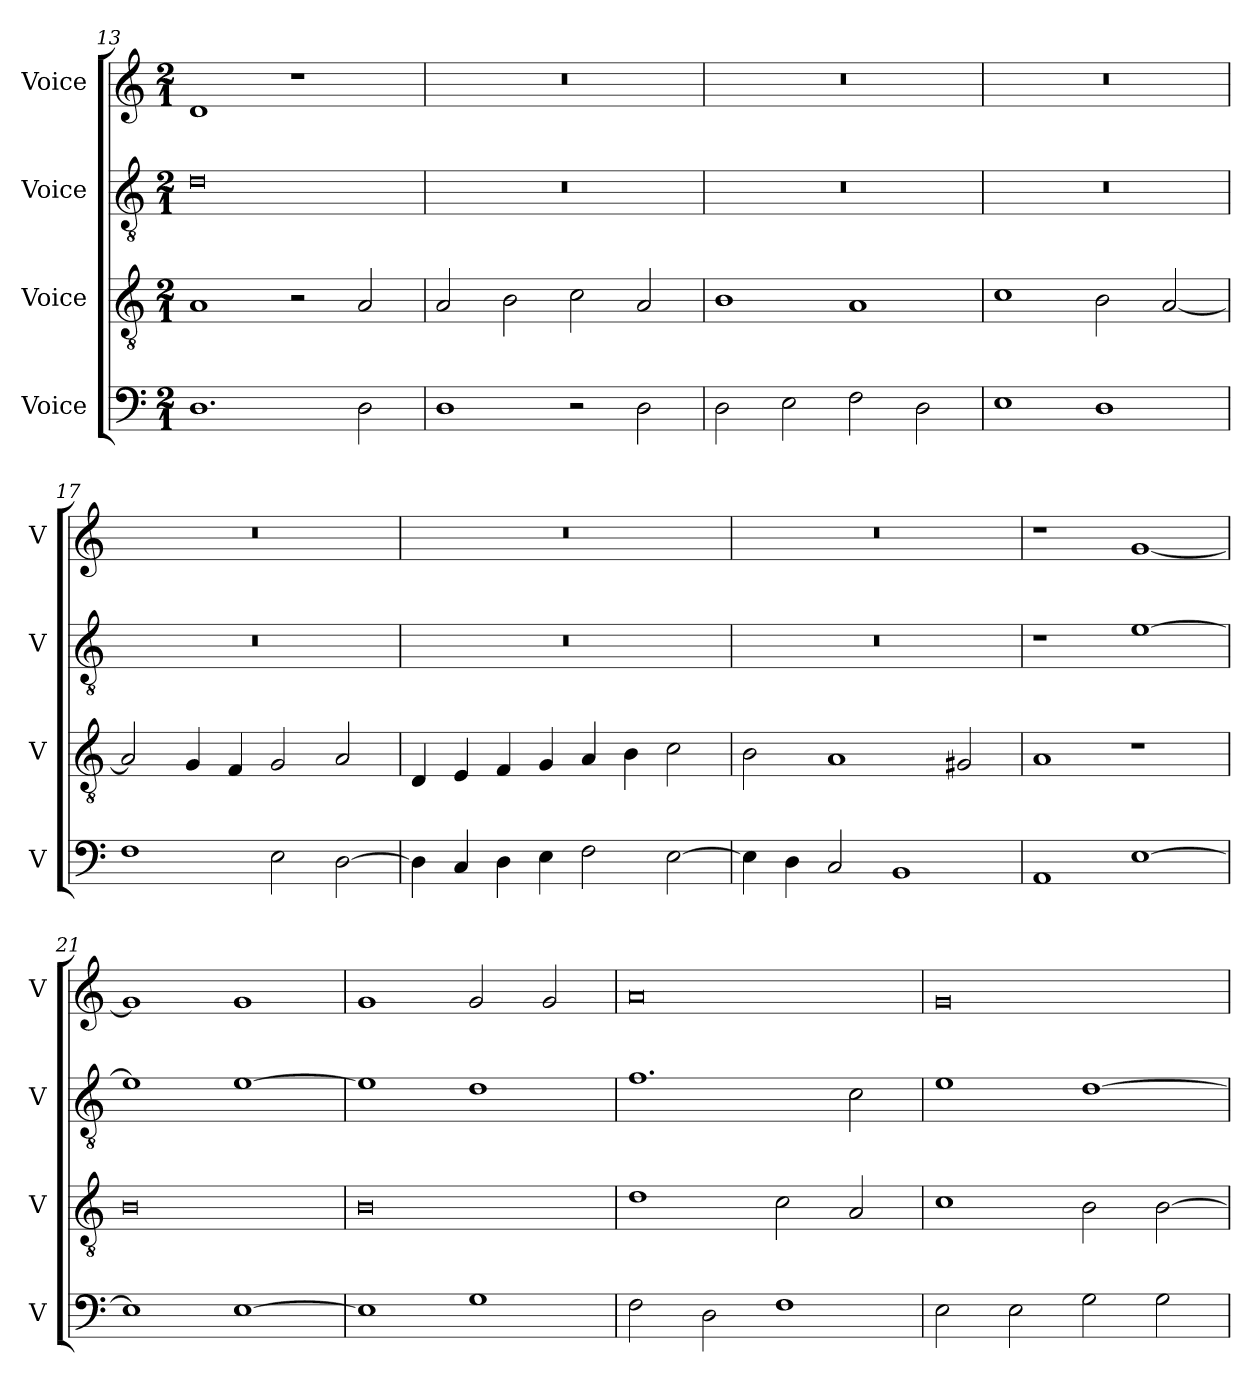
**kern	**kern	**kern	**kern
*part4	*part3	*part2	*part1
*staff4	*staff3	*staff2	*staff1
*I"Voice	*I"Voice	*I"Voice	*I"Voice
*I'V	*I'V	*I'V	*I'V
*clefF4	*clefGv2	*clefGv2	*clefG2
*k[]	*k[]	*k[]	*k[]
*M2/1	*M2/1	*M2/1	*M2/1
=13	=13	=13	=13
1.D	1A	0d	1d
.	2r	.	1r
2D\	2A/	.	.
=14	=14	=14	=14
1D	2A/	0r	0r
.	2B\	.	.
2r	2c\	.	.
2D\	2A/	.	.
=15	=15	=15	=15
2D\	1B	0r	0r
2E\	.	.	.
2F\	1A	.	.
2D\	.	.	.
!!LO:LB:g=z
=16	=16	=16	=16
1E	1c	0r	0r
1D	2B\	.	.
.	[2A/	.	.
=17	=17	=17	=17
1F	2A/]	0r	0r
.	4G/	.	.
.	4F/	.	.
2E\	2G/	.	.
[2D\	2A/	.	.
=18	=18	=18	=18
4D\]	4D/	0r	0r
4C/	4E/	.	.
4D\	4F/	.	.
4E\	4G/	.	.
2F\	4A/	.	.
.	4B\	.	.
[2E\	2c\	.	.
=19	=19	=19	=19
4E\]	2B\	0r	0r
4D\	.	.	.
2C/	1A	.	.
1BB	.	.	.
.	2G#X/	.	.
!!LO:LB:g=z
=20	=20	=20	=20
1AA	1A	1r	1r
[1E	1r	[1e	[1g
=21	=21	=21	=21
1E]	0B	1e]	1g]
[1E	.	[1e	1g
=22	=22	=22	=22
1E]	0B	1e]	1g
1G	.	1d	2g/
.	.	.	2g/
=23	=23	=23	=23
2F\	1d	1.f	0a
2D\	.	.	.
1F	2c\	.	.
.	2A/	2c\	.
!!LO:LB:g=z
=24	=24	=24	=24
2E\	1c	1e	0g
2E\	.	.	.
2G\	2B\	[1d	.
2G\	[2B\	.	.
=	=	=	=
*-	*-	*-	*-
